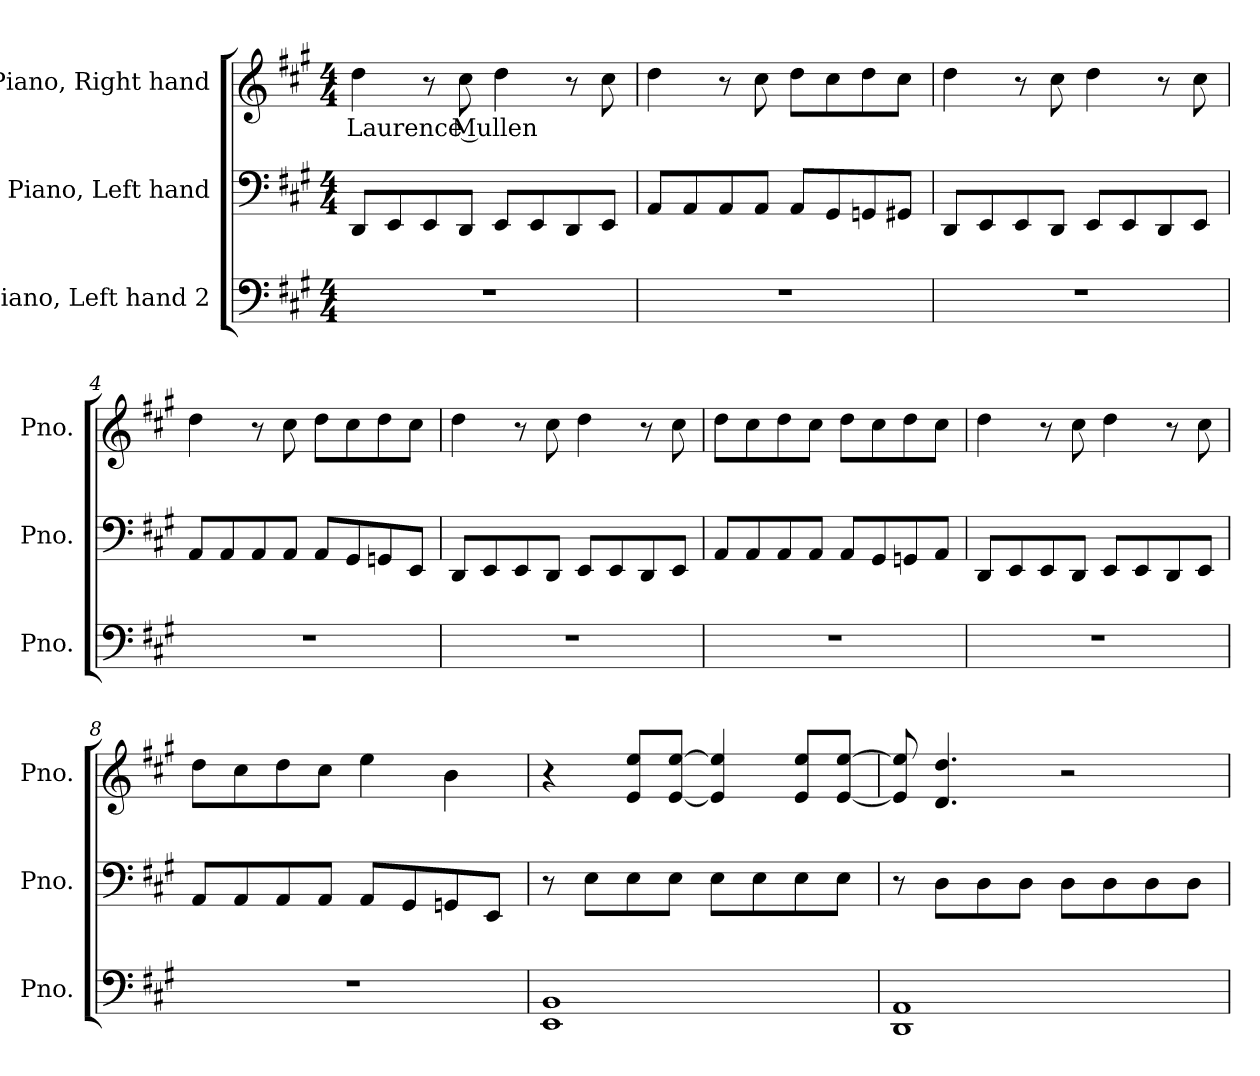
**kern	**kern	**kern	**text
*part3	*part2	*part1	*part1
*staff3	*staff2	*staff1	*staff1
*I"Piano, Left hand 2	*I"Piano, Left hand	*I"Piano, Right hand	*
*I'Pno.	*I'Pno.	*I'Pno.	*
*clefF4	*clefF4	*clefG2	*
*k[f#c#g#]	*k[f#c#g#]	*k[f#c#g#]	*
*M4/4	*M4/4	*M4/4	*
*MM140	*MM140	*MM140	*
=1	=1	=1	=1
!	!	!	!LO:LY:b
1r	8DD/L	4dd\	Laurence Mullen
.	8EE/	.	.
.	8EE/	8r	.
.	8DD/J	8cc#\	.
.	8EE/L	4dd\	.
.	8EE/	.	.
.	8DD/	8r	.
.	8EE/J	8cc#\	.
=2	=2	=2	=2
1r	8AA/L	4dd\	.
.	8AA/	.	.
.	8AA/	8r	.
.	8AA/J	8cc#\	.
.	8AA/L	8dd\L	.
.	8GG#/	8cc#\	.
.	8GGn/	8dd\	.
.	8GG#X/J	8cc#\J	.
!!LO:LB:g=z
=3	=3	=3	=3
1r	8DD/L	4dd\	.
.	8EE/	.	.
.	8EE/	8r	.
.	8DD/J	8cc#\	.
.	8EE/L	4dd\	.
.	8EE/	.	.
.	8DD/	8r	.
.	8EE/J	8cc#\	.
=4	=4	=4	=4
1r	8AA/L	4dd\	.
.	8AA/	.	.
.	8AA/	8r	.
.	8AA/J	8cc#\	.
.	8AA/L	8dd\L	.
.	8GG#/	8cc#\	.
.	8GGn/	8dd\	.
.	8EE/J	8cc#\J	.
=5	=5	=5	=5
1r	8DD/L	4dd\	.
.	8EE/	.	.
.	8EE/	8r	.
.	8DD/J	8cc#\	.
.	8EE/L	4dd\	.
.	8EE/	.	.
.	8DD/	8r	.
.	8EE/J	8cc#\	.
=6	=6	=6	=6
1r	8AA/L	8dd\L	.
.	8AA/	8cc#\	.
.	8AA/	8dd\	.
.	8AA/J	8cc#\J	.
.	8AA/L	8dd\L	.
.	8GG#/	8cc#\	.
.	8GGn/	8dd\	.
.	8AA/J	8cc#\J	.
!!LO:LB:g=z
=7	=7	=7	=7
1r	8DD/L	4dd\	.
.	8EE/	.	.
.	8EE/	8r	.
.	8DD/J	8cc#\	.
.	8EE/L	4dd\	.
.	8EE/	.	.
.	8DD/	8r	.
.	8EE/J	8cc#\	.
=8	=8	=8	=8
1r	8AA/L	8dd\L	.
.	8AA/	8cc#\	.
.	8AA/	8dd\	.
.	8AA/J	8cc#\J	.
.	8AA/L	4ee\	.
.	8GG#/	.	.
.	8GGn/	4b\	.
.	8EE/J	.	.
=9	=9	=9	=9
1EE 1BB	8r	4r	.
.	8E\L	.	.
.	8E\	8e/ 8ee/L	.
.	8E\J	[8e/ [8ee/J	.
.	8E\L	4e/] 4ee/]	.
.	8E\	.	.
.	8E\	8e/ 8ee/L	.
.	8E\J	[8e/ [8ee/J	.
=10	=10	=10	=10
1DD 1AA	8r	8e/] 8ee/]	.
.	8D\L	4.d/ 4.dd/	.
.	8D\	.	.
.	8D\J	.	.
.	8D\L	2r	.
.	8D\	.	.
.	8D\	.	.
.	8D\J	.	.
=	=	=	=
*-	*-	*-	*-
